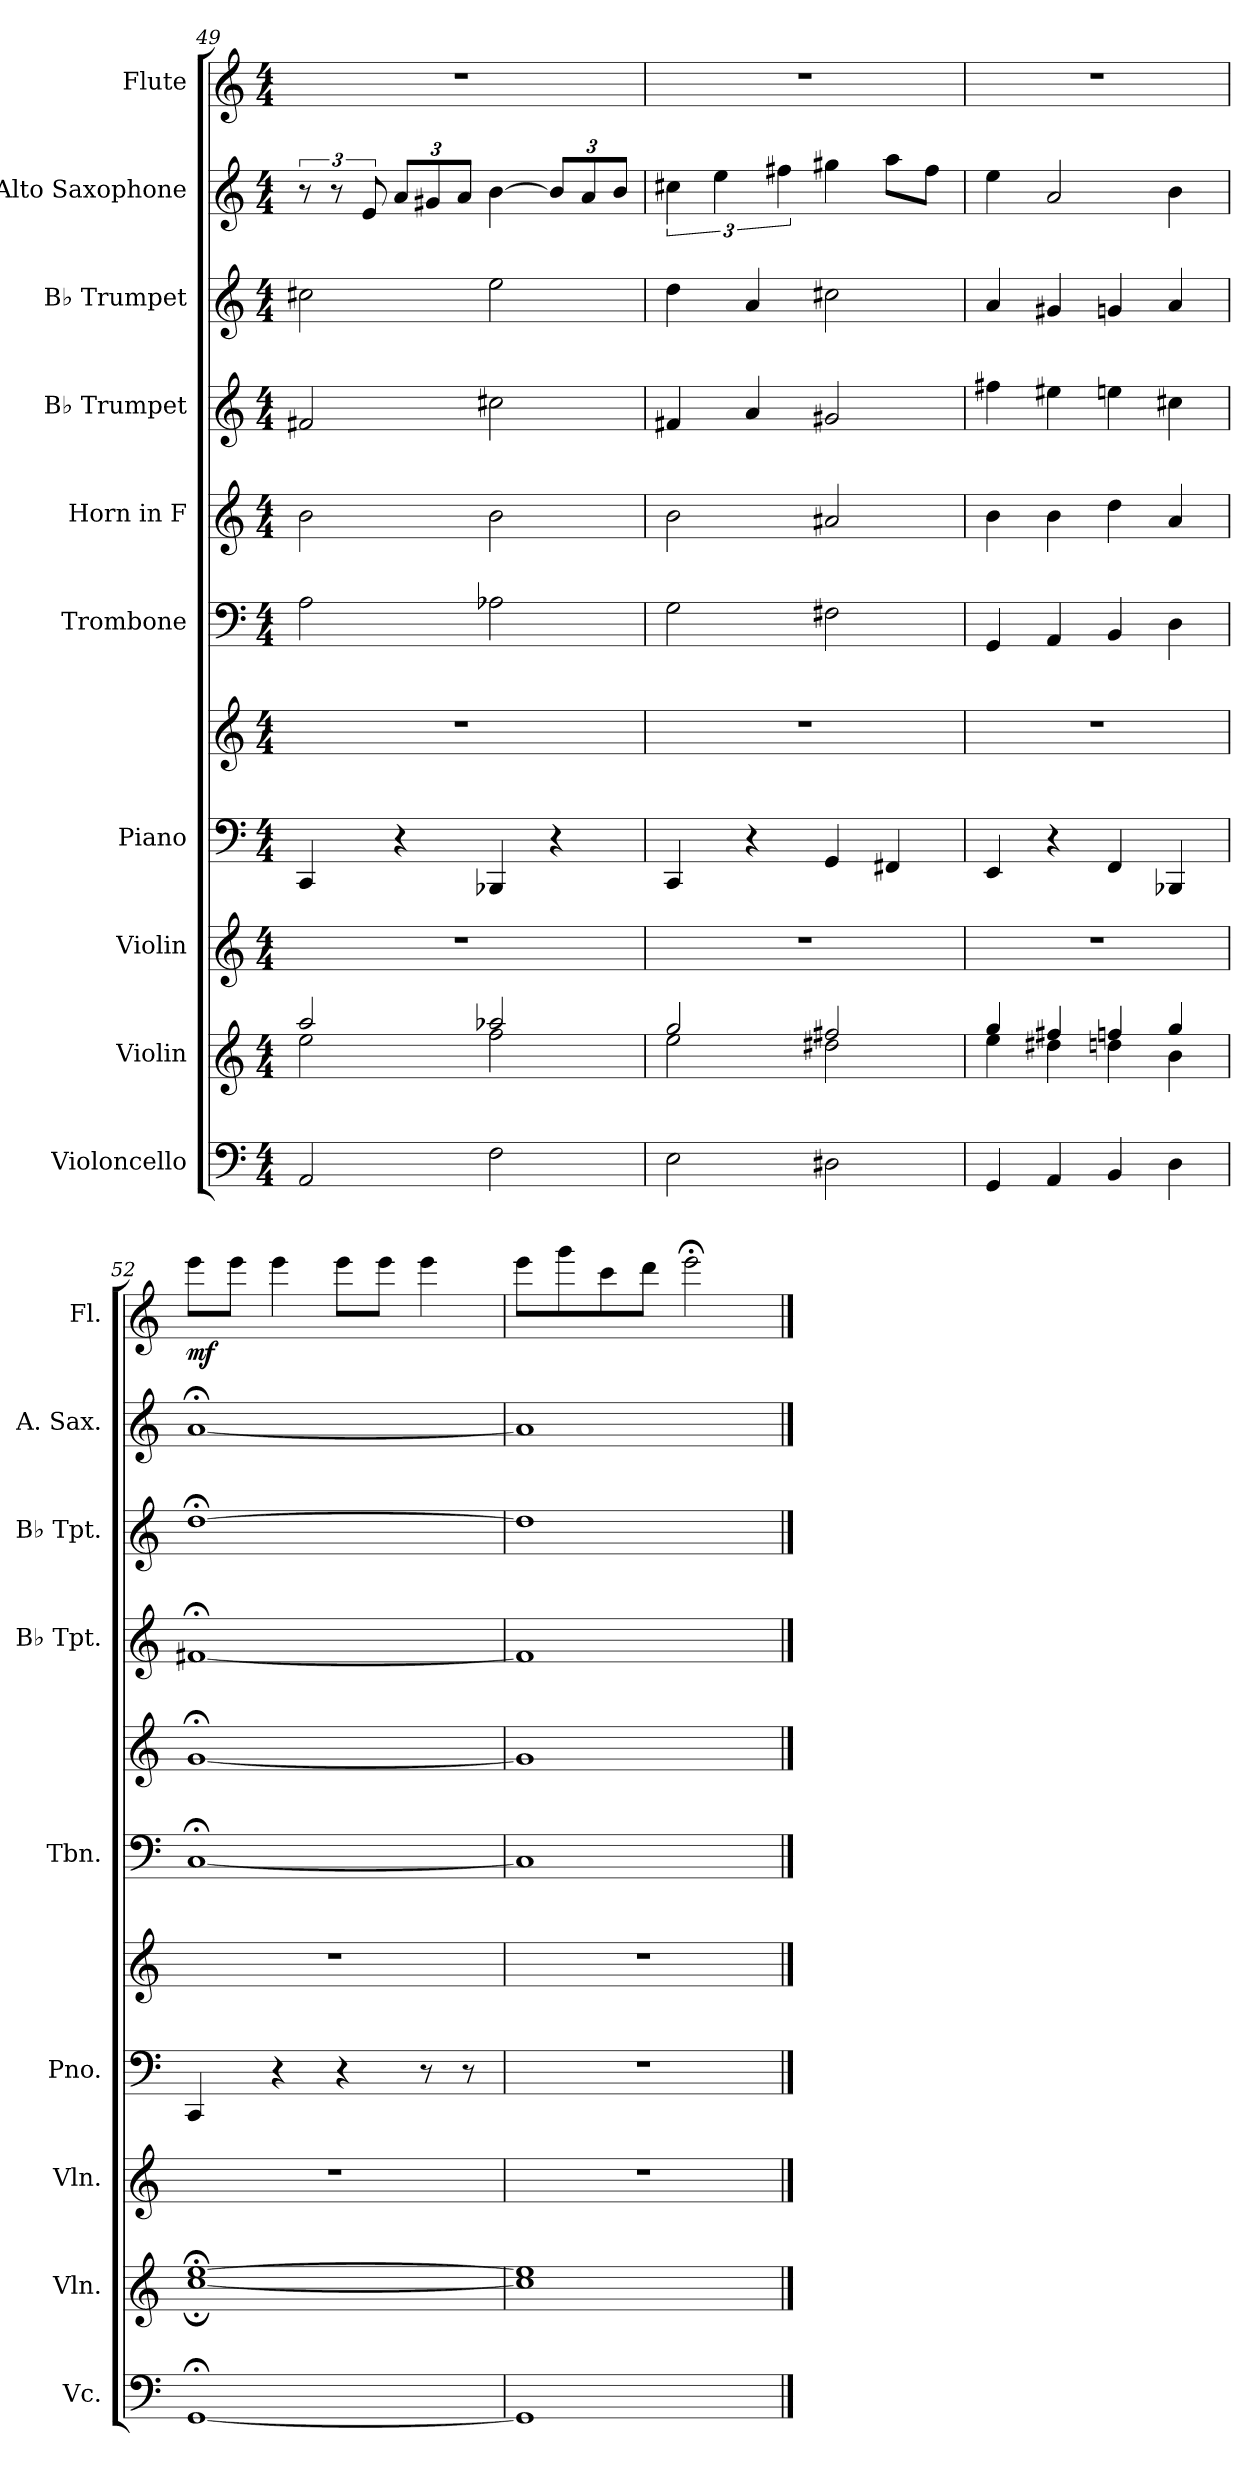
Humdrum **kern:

**kern	**kern	**kern	**kern	**kern	**kern	**kern	**kern	**kern	**kern	**kern	**dynam
*part10	*part9	*part8	*part7	*part7	*part6	*part5	*part4	*part3	*part2	*part1	*part1
*staff11	*staff10	*staff9	*staff8	*staff7	*staff6	*staff5	*staff4	*staff3	*staff2	*staff1	*staff1
*I"Violoncello	*I"Violin	*I"Violin	*I"Piano	*	*I"Trombone	*I"Horn in F	*I"B♭ Trumpet	*I"B♭ Trumpet	*I"Alto Saxophone	*I"Flute	*
*I'Vc.	*I'Vln.	*I'Vln.	*I'Pno.	*	*I'Tbn.	*	*I'B♭ Tpt.	*I'B♭ Tpt.	*I'A. Sax.	*I'Fl.	*
*clefF4	*clefG2	*clefG2	*clefF4	*clefG2	*clefF4	*clefG2	*clefG2	*clefG2	*clefG2	*clefG2	*
*	*	*	*	*	*	*ITrd4c7	*ITrd1c2	*ITrd1c2	*ITrd5c9	*	*
*k[]	*k[]	*k[]	*k[]	*k[]	*k[]	*k[b-]	*k[b-e-]	*k[b-e-]	*k[b-e-a-]	*k[]	*
*M4/4	*M4/4	*M4/4	*M4/4	*M4/4	*M4/4	*M4/4	*M4/4	*M4/4	*M4/4	*M4/4	*
=49	=49	=49	=49	=49	=49	=49	=49	=49	=49	=49	=49
*	*^	*	*	*	*	*	*	*	*	*	*
2AA/	2aa/	2ee\	1r	4CC/	1r	2A\	2e\	2en/	2bn\	12r	1r	.
.	.	.	.	.	.	.	.	.	.	12r	.	.
.	.	.	.	.	.	.	.	.	.	12G/	.	.
*	*	*	*	*	*	*	*	*	*	*Xbrackettup	*	*
.	.	.	.	4r	.	.	.	.	.	12c/L	.	.
.	.	.	.	.	.	.	.	.	.	12Bn/	.	.
.	.	.	.	.	.	.	.	.	.	12c/J	.	.
2F\	2aa-X/	2ff\	.	4BBB-X/	.	2A-X\	2e\	2bn\	2dd\	[4d\	.	.
.	.	.	.	4r	.	.	.	.	.	12d/L]	.	.
.	.	.	.	.	.	.	.	.	.	12c/	.	.
.	.	.	.	.	.	.	.	.	.	12d/J	.	.
=50	=50	=50	=50	=50	=50	=50	=50	=50	=50	=50	=50	=50
*	*	*	*	*	*	*	*	*	*	*brackettup	*	*
2E\	2gg/	2ee\	1r	4CC/	1r	2G\	2e\	4en/	4cc\	6en\	1r	.
.	.	.	.	.	.	.	.	.	.	6g\	.	.
.	.	.	.	4r	.	.	.	4g/	4g/	.	.	.
.	.	.	.	.	.	.	.	.	.	6an\	.	.
2D#X\	2ff#X/	2dd#X\	.	4GG/	.	2F#X\	2d#X/	2f#X/	2bn\	4bn\	.	.
.	.	.	.	4FF#X/	.	.	.	.	.	8cc\L	.	.
.	.	.	.	.	.	.	.	.	.	8a\J	.	.
=51	=51	=51	=51	=51	=51	=51	=51	=51	=51	=51	=51	=51
4GG/	4gg/	4ee\	1r	4EE/	1r	4GG/	4e\	4een\	4g/	4g\	1r	.
4AA/	4ff#X/	4dd#X\	.	4r	.	4AA/	4e\	4dd#X\	4f#X/	2c/	.	.
4BB/	4ffn/	4ddn\	.	4FF/	.	4BB/	4g\	4ddn\	4fn/	.	.	.
4D\	4gg/	4b\	.	4BBB-X/	.	4D\	4d/	4bn\	4g/	4d\	.	.
!!LO:PB:g=z
=52	=52	=52	=52	=52	=52	=52	=52	=52	=52	=52	=52	=52
!	!	!	!	!	!	!	!	!	!	!	!	!LO:DY:b
[1GG;<	[1ee;<	[1cc;	1r	4CC/	1r	[1C;<	[1c;<	[1en;<	[1cc;<	[1c;<	8eee\L	mf
.	.	.	.	.	.	.	.	.	.	.	8eee\J	.
.	.	.	.	4r	.	.	.	.	.	.	4eee\	.
.	.	.	.	4r	.	.	.	.	.	.	8eee\L	.
.	.	.	.	.	.	.	.	.	.	.	8eee\J	.
.	.	.	.	8r	.	.	.	.	.	.	4eee\	.
.	.	.	.	8r	.	.	.	.	.	.	.	.
=53	=53	=53	=53	=53	=53	=53	=53	=53	=53	=53	=53	=53
1GG]	1ee]	1cc]	1r	1r	1r	1C]	1c]	1e]	1cc]	1c]	8eee\L	.
.	.	.	.	.	.	.	.	.	.	.	8ggg\	.
.	.	.	.	.	.	.	.	.	.	.	8ccc\	.
.	.	.	.	.	.	.	.	.	.	.	8ddd\J	.
.	.	.	.	.	.	.	.	.	.	.	2eee;<\	.
*	*v	*v	*	*	*	*	*	*	*	*	*	*
==	==	==	==	==	==	==	==	==	==	==	==
*-	*-	*-	*-	*-	*-	*-	*-	*-	*-	*-	*-
